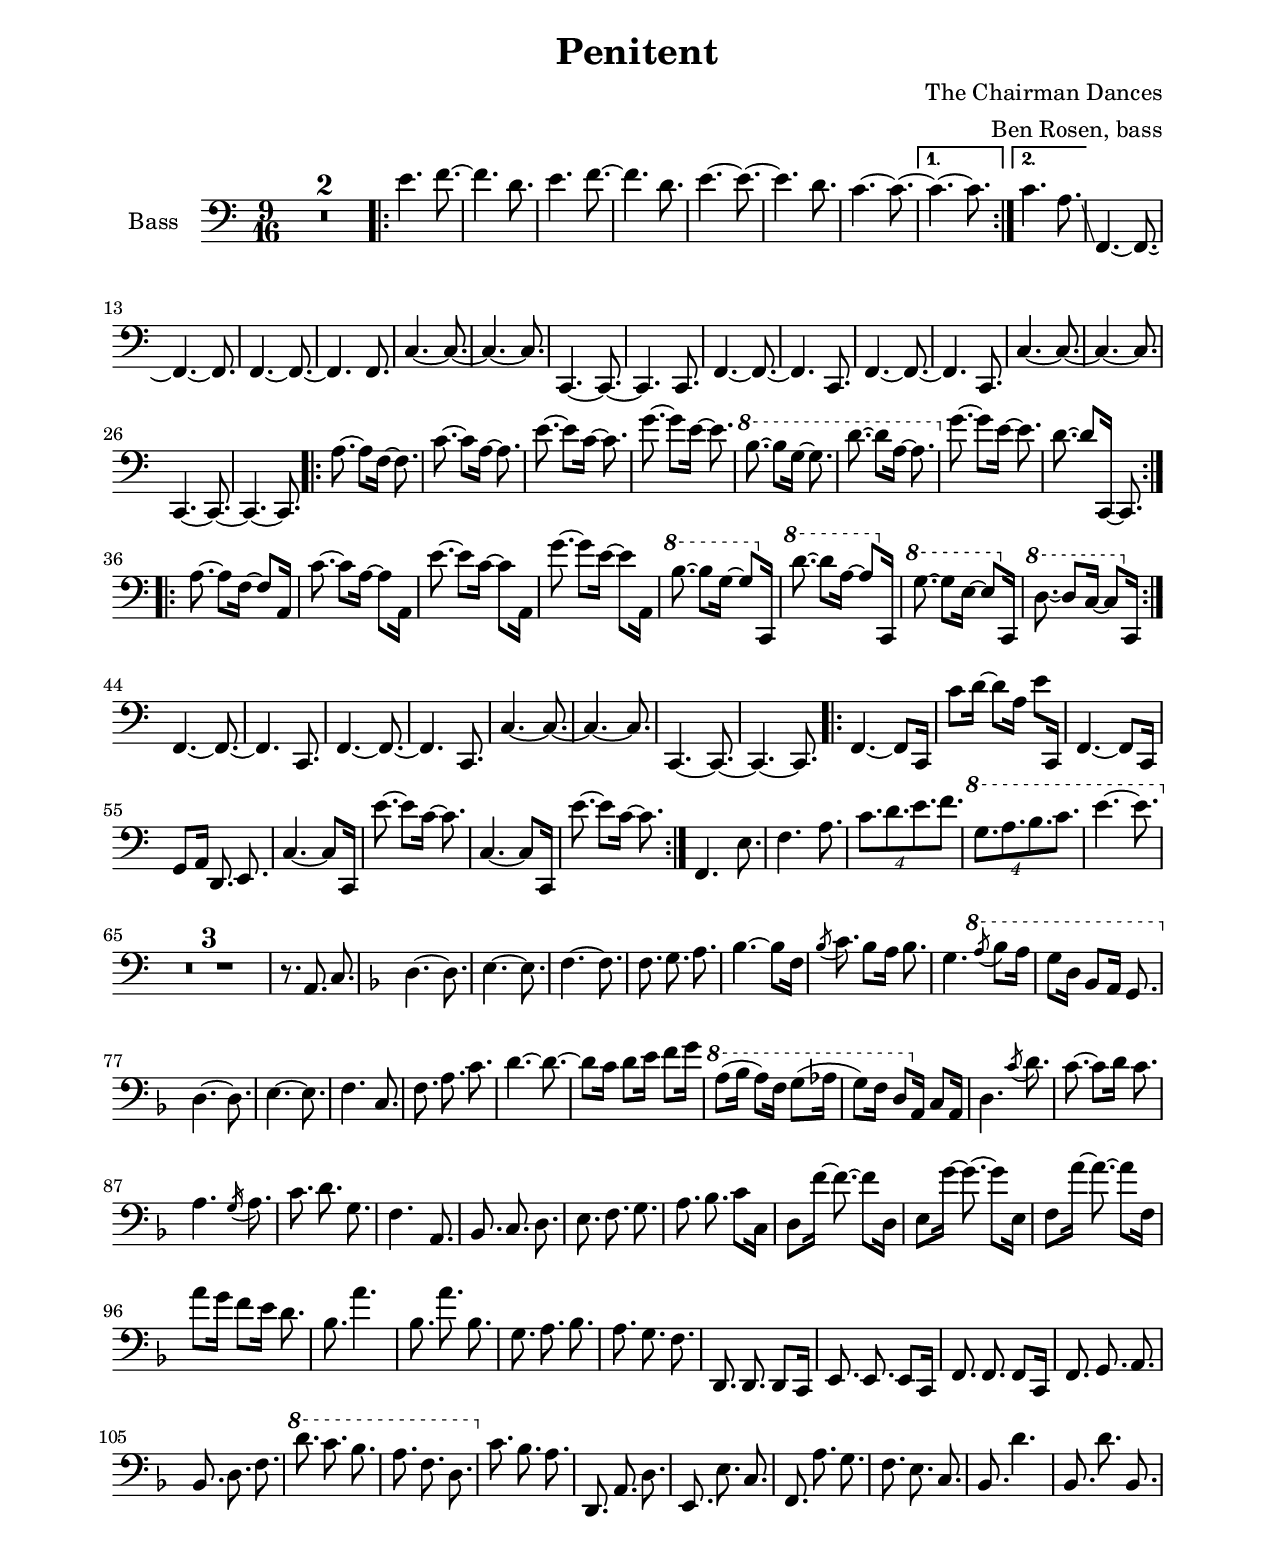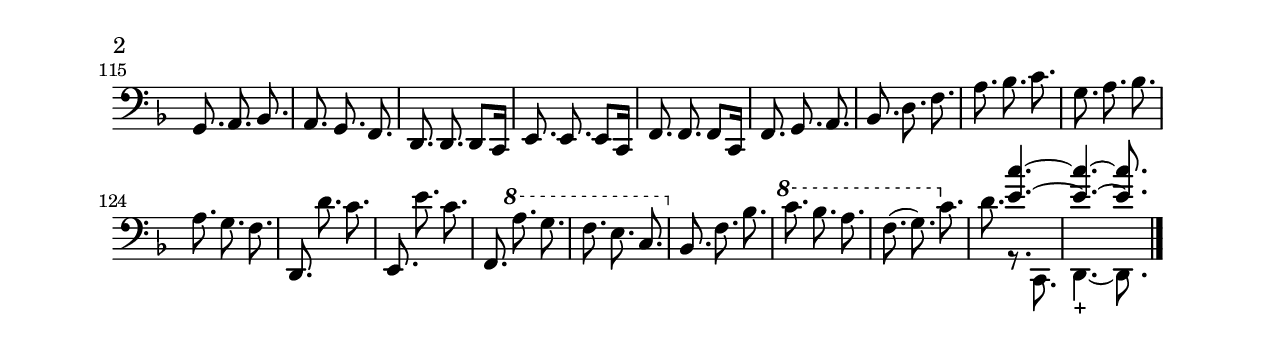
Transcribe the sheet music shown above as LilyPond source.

\version "2.24.0"

\include "settings.ily"

\header {
  title = "Penitent"
  composer = "The Chairman Dances"
  arranger = "Ben Rosen, bass"
}

music = \relative c' {
  \clef "bass"
  \time 9/16

  | R1 * 18/16

  \repeat volta 2 {
    | e4. f8. ~
    | f4. d8.
    | e4. f8. ~
    | f4. d8.

    | e4. ~ e8. ~
    | e4. d8.
    | c4. ~ c8. ~

    \alternative {
      \volta 1 {
        | c4. ~ c8.
      }

      \volta 2 {
        | c4.  a8. \glissando
      }
    }
  }

  | f,4. ~ f8. ~
  | f4. ~ f8.
  | f4. ~ f8. ~
  | f4. f8.

  | c'4. ~ c8. ~
  | c4. ~ c8.
  | c,4. ~ c8. ~
  | c4. c8.

  | f4. ~ f8. ~
  | f4. c8.
  | f4. ~ f8. ~
  | f4. c8.

  | c'4. ~ c8. ~
  | c4. ~ c8.
  | c,4. ~ c8. ~
  | c4. ~ c8.

  \repeat volta 2 {

    | a''8. ~ a8 f16 ~ f8. c' ~ c8 a16 ~ a8.
    | e'8. ~ e8 c16 ~ c8. g' ~ g8 e16 ~ e8.

    \ottava #1

    | b'8. ~ b8 g16 ~ g8. d' ~ d8 a16 ~ a8.

    \ottava #0

    | g8. ~ g8 e16 ~ e8. d ~ d8 c,,16 ~ c8.
  }

  \repeat volta 2 {

    | a''8. ~ a8 f16 ~ f8 a,16 c'8. ~ c8 a16 ~ a8 a,16
    | e''8. ~ e8 c16 ~ c8 a,16 g''8. ~ g8 e16 ~ e8 a,,16


    | \ottava #1
      b''8. ~ b8 g16 ~ g8
      \ottava #0
      c,,,16
      \ottava #1
      d'''8. ~ d8 a16 ~ a8
      \ottava #0
      c,,,16
    | \ottava #1
      g'''8. ~  g8 e16 ~  e8
      \ottava #0
      c,,16
      \ottava #1
      d''8. ~  d8 c16 ~  c8
      \ottava #0
      c,,16
  }

  | f4. ~ f8. ~
  | f4. c8.
  | f4. ~ f8. ~
  | f4. c8.

  | c'4. ~ c8. ~
  | c4. ~ c8.
  | c,4. ~ c8. ~
  | c4. ~ c8.

  \repeat volta 2 {
    | f4. ~ f8 c16
    | c''8 d16 ~ d8 a16 e'8 c,,16

    | f4. ~ f8 c16
    | g'8 a16 d,8. e

    \repeat unfold 2 {
      | c'4. ~ c8 c,16
      | e''8. ~ e8 c16 ~ c8.
    }
  }

  | f,,4. e'8.
  | f4. a8.
  | \tuplet 4/3 { c8. d e f }

  \ottava #1

  | \tuplet 4/3 { g8. a b c }
  | e4. ~ e8.

  \ottava #0

  | R1 * 27/16

  | r8. a,,, c

  \key d \minor

  | d4. ~ d8.
  | e4. ~ e8.
  | f4. ~ f8.
  | f8. g a

  | bf4. ~ bf8 f16
  | \acciaccatura { bf8 } c8. bf8 a16 bf8.
  | g4.
    \ottava #1
    \acciaccatura { a'8 } bf8 a16
  | g8 d16 bf8 a16 g8.
    \ottava #0

  | d4. ~ d8.
  | e4. ~ e8.
  | f4. c8.
  | f8. a c

  | d4. ~ d8. ~
  | d8 c16 d8 e16 f8 g16
  | \ottava #1
    a8 ( bf16 a8 ) f16 g8 ( af16
  | g8 ) f16 d8
    \ottava #0
    a,16 c8 a16

  | d4. \acciaccatura { c'8 } d8.
  | c8. ~ c8 d16 c8.
  | a4. \acciaccatura { g16 } a8.
  | c8. d g,

  | f4. a,8.
  | bf8. c d
  | e8. f g
  | a8. bf c8 c,16

  | d8 f'16 ~ f8. ~ f8 d,16
  | e8 g'16 ~ g8. ~ g8 e,16
  | f8 a'16 ~ a8. ~ a8 f,16
  | a'8 g16 f8 e16 d8.

  | bf8. a'4.
  | bf,8. a' bf,
  | g8. a bf
  | a8. g f

  | d,8. d d8 c16
  | e8. e e8 c16
  | f8. f f8 c16
  | f8. g a

  | bf8. d f
  | \ottava #1
    d''8. c bf
  | a8. f d
    \ottava #0
  | c8. bf a

  | d,,8. a' d
  | e,8. e' c
  | f,8. a' g
  | f8. e c

  | bf8. d'4.
  | bf,8. d' bf,
  | g8. a bf
  | a8. g f

  | d8. d d8 c16
  | e8. e e8 c16
  | f8. f f8 c16
  | f8. g a

  | bf8. d f
  | a8. bf c
  | g8. a bf
  | a8. g f

  | d,8. d'' c
  | e,,8. e'' c
  | f,,8.
    \ottava #1
    a'' g
  | f8. e c
    \ottava #0


  | bf,8. f' bf
  | \ottava #1
    c'8. bf a
  | f8. ( g )
    \ottava #0
    c,
  |  d8.
  << {
    <e c'>4. ~
    | <e c'>4. ~ <e c'>8.
  } \\ {
    r8. c,,8.
    | d4. -+ ~ d8.
  } >>

  \bar "|."
}

\score {
  \new Staff \with {
    instrumentName = "Bass"
    \numericTimeSignature
  } {
    \compressMMRests
    \music
  }
}
